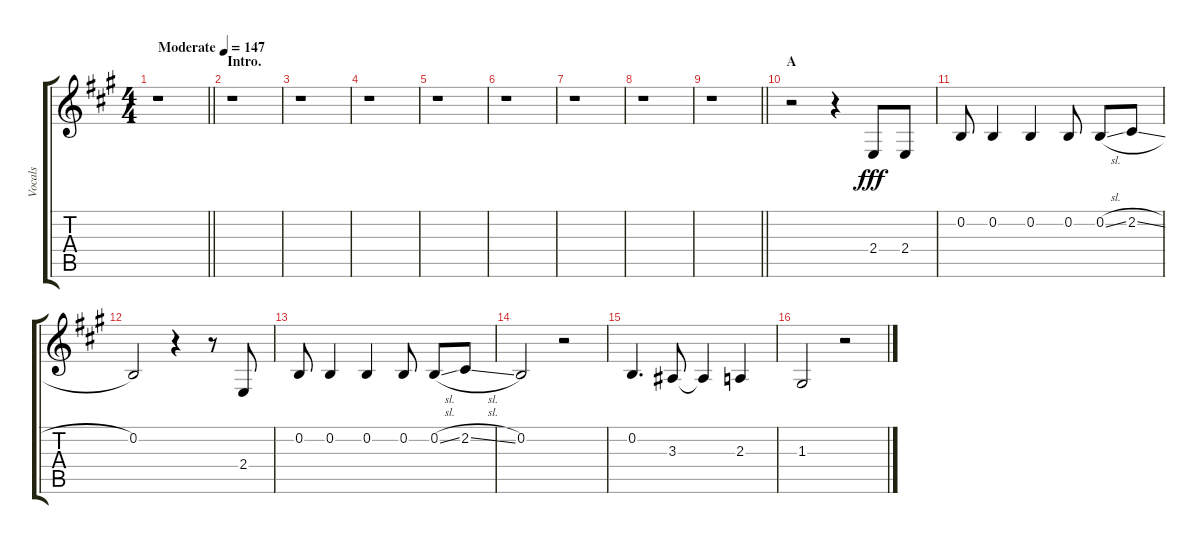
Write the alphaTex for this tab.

\track ("Vocals" "Vocals") {instrument voiceoohs}
\staff {score tabs}
\tuning (E4 B3 G3 D3 A2 E2) {hide}
\ts (4 4)
\tempo (147 "Moderate")
\clef g2
\barLineRight lightlight
\ks a
r.1{dy fff instrument voiceoohs} |
\section ("" "Intro.")
r.1 |
r.1 |
r.1 |
r.1 |
r.1 |
r.1 |
r.1 |
\barLineRight lightlight
r.1 |
\section ("" "A")
r.2 r.4 2.4.8 2.4.8 |
0.2.8 0.2.4 0.2.4 0.2.8 0.2{sl}.8 2.2{sl}.8 |
0.2.2 r.4 r.8 2.4.8 |
0.2.8 0.2.4 0.2.4 0.2.8 0.2{sl}.8 2.2{sl}.8 |
0.2.2 r.2 |
0.2.4{d} 3.3.8 3.3{t}.4 2.3.4 |
1.3.2 r.2
